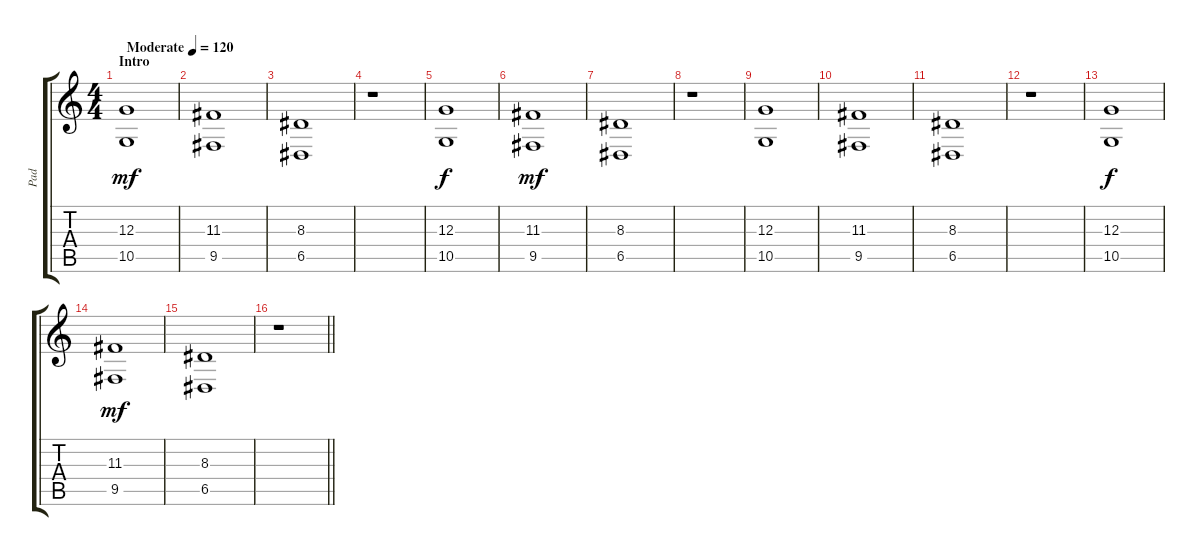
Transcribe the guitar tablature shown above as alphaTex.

\track ("Pad" "Pad") {instrument fx7echoes}
\staff {score tabs}
\tuning (E4 B3 G3 D3 A2 D2) {hide}
\ts (4 4)
\section ("" "Intro")
\tempo (120 "Moderate")
\tempo 95
\tempo (120 "Moderate")
\clef g2
\ks c
(12.3 10.5).1{dy mf instrument fx7echoes} |
(11.3 9.5).1 |
(8.3 6.5).1 |
r.1 |
(12.3 10.5).1{dy f} |
(11.3 9.5).1{dy mf} |
(8.3 6.5).1 |
r.1 |
(12.3 10.5).1 |
(11.3 9.5).1 |
(8.3 6.5).1 |
r.1 |
(12.3 10.5).1{dy f} |
(11.3 9.5).1{dy mf} |
(8.3 6.5).1 |
\barLineRight lightlight
r.1
